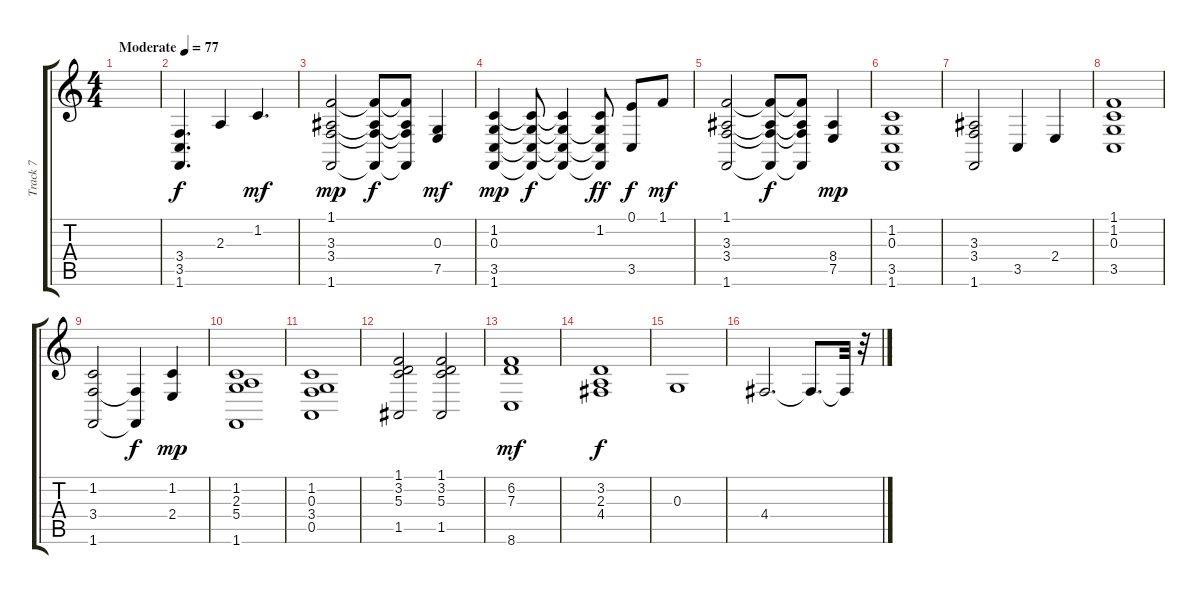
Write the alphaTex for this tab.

\track ("Track 7" "Track 7") {instrument pad2warm}
\staff {score tabs}
\tuning (E4 B3 G3 D3 A2 E2) {hide}
\ts (4 4)
\tempo (77 "Moderate")
\clef g2
\ks c
|
(3.4 3.5 1.6).4{d} 2.3.4 1.2.4{d dy mf} |
(1.1 3.3 3.4 1.6).2{dy mp} (1.1{t} 3.3{t} 3.4{t} 1.6{t}).8{dy f} (1.1{t} 3.3{t} 3.4{t} 1.6{t}).8 (0.3 7.5).4{dy mf} |
(1.2 0.3 3.5 1.6).4{dy mp} (1.2{t} 0.3{t} 3.5{t} 1.6{t}).8{dy f} (1.2{t} 0.3{t} 3.5{t} 1.6{t}).4 (1.2 0.3{t} 3.5{t} 1.6{t}).8{dy ff} (0.1 3.5).8{dy f} 1.1.8{dy mf} |
(1.1 3.3 3.4 1.6).2 (1.1{t} 3.3{t} 3.4{t} 1.6{t}).8{dy f} (1.1{t} 3.3{t} 3.4{t} 1.6{t}).8 (8.4 7.5).4{dy mp} |
(1.2 0.3 3.5 1.6).1{volume 7} |
(3.3 3.4 1.6).2 3.5.4 2.4.4 |
(1.1 1.2 0.3 3.5).1 |
(1.2 3.4 1.6).2 (3.4{t} 1.6{t}).4{dy f} (1.2 2.4).4{dy mp} |
(1.2 2.3 5.4 1.6).1 |
(1.2 0.3 3.4 0.5).1 |
(1.1 3.2 5.3 1.5).2 (1.1 3.2 5.3 1.5).2 |
(6.2 7.3 8.6).1{dy mf} |
(3.2 2.3 4.4).1{dy f} |
0.3.1 |
4.4.2{d} 4.4{t}.8{d} 4.4{t}.32 r.32
